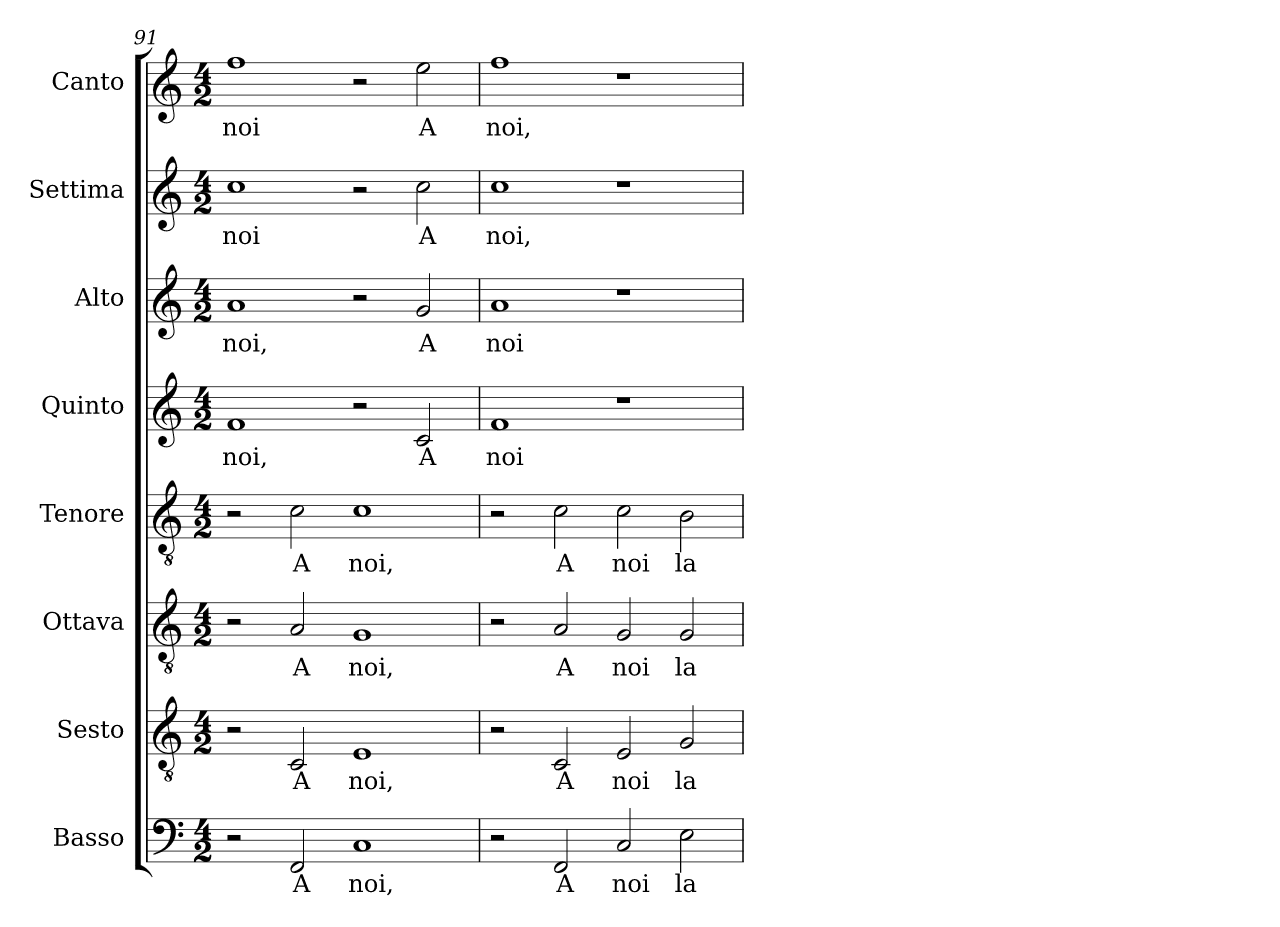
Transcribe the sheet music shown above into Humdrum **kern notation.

**kern	**text	**kern	**text	**kern	**text	**kern	**text	**kern	**text	**kern	**text	**kern	**text	**kern	**text
*part8	*part8	*part7	*part7	*part6	*part6	*part5	*part5	*part4	*part4	*part3	*part3	*part2	*part2	*part1	*part1
*staff8	*staff8	*staff7	*staff7	*staff6	*staff6	*staff5	*staff5	*staff4	*staff4	*staff3	*staff3	*staff2	*staff2	*staff1	*staff1
*I"Basso	*	*I"Sesto	*	*I"Ottava	*	*I"Tenore	*	*I"Quinto	*	*I"Alto	*	*I"Settima	*	*I"Canto	*
*I'Basso	*	*I'Sesto	*	*I'Ottava	*	*I'Tenore	*	*I'Quinto	*	*I'Alto	*	*I'Settima	*	*I'Canto	*
*clefF4	*	*clefGv2	*	*clefGv2	*	*clefGv2	*	*clefG2	*	*clefG2	*	*clefG2	*	*clefG2	*
*M4/2	*	*M4/2	*	*M4/2	*	*M4/2	*	*M4/2	*	*M4/2	*	*M4/2	*	*M4/2	*
=91	=91	=91	=91	=91	=91	=91	=91	=91	=91	=91	=91	=91	=91	=91	=91
!	!	!	!	!	!	!	!	!	!LO:LY:b:cj	!	!LO:LY:b:cj	!	!LO:LY:b:cj	!	!LO:LY:b:cj
2r	.	2r	.	2r	.	2r	.	1f	noi,	1a	noi,	1cc	noi	1ff	noi
!	!LO:LY:b:cj	!	!LO:LY:b:cj	!	!LO:LY:b:cj	!	!LO:LY:b:cj	!	!	!	!	!	!	!	!
2FF/	A	2C/	A	2A/	A	2c\	A	.	.	.	.	.	.	.	.
!	!LO:LY:b:cj	!	!LO:LY:b:cj	!	!LO:LY:b:cj	!	!LO:LY:b:cj	!	!	!	!	!	!	!	!
1C	noi,	1E	noi,	1G	noi,	1c	noi,	2r	.	2r	.	2r	.	2r	.
!	!	!	!	!	!	!	!	!	!LO:LY:b:cj	!	!LO:LY:b:cj	!	!LO:LY:b:cj	!	!LO:LY:b:cj
.	.	.	.	.	.	.	.	2c/	A	2g/	A	2cc\	A	2ee\	A
=92	=92	=92	=92	=92	=92	=92	=92	=92	=92	=92	=92	=92	=92	=92	=92
!	!	!	!	!	!	!	!	!	!LO:LY:b:cj	!	!LO:LY:b:cj	!	!LO:LY:b:cj	!	!LO:LY:b:cj
2r	.	2r	.	2r	.	2r	.	1f	noi	1a	noi	1cc	noi,	1ff	noi,
!	!LO:LY:b:cj	!	!LO:LY:b:cj	!	!LO:LY:b:cj	!	!LO:LY:b:cj	!	!	!	!	!	!	!	!
2FF/	A	2C/	A	2A/	A	2c\	A	.	.	.	.	.	.	.	.
!	!LO:LY:b:cj	!	!LO:LY:b:cj	!	!LO:LY:b:cj	!	!LO:LY:b:cj	!	!	!	!	!	!	!	!
2C/	noi	2E/	noi	2G/	noi	2c\	noi	1r	.	1r	.	1r	.	1r	.
!	!LO:LY:b:cj	!	!LO:LY:b:cj	!	!LO:LY:b:cj	!	!LO:LY:b:cj	!	!	!	!	!	!	!	!
2E\	la-	2G/	la-	2G/	la-	2B\	la	.	.	.	.	.	.	.	.
=	=	=	=	=	=	=	=	=	=	=	=	=	=	=	=
*-	*-	*-	*-	*-	*-	*-	*-	*-	*-	*-	*-	*-	*-	*-	*-
